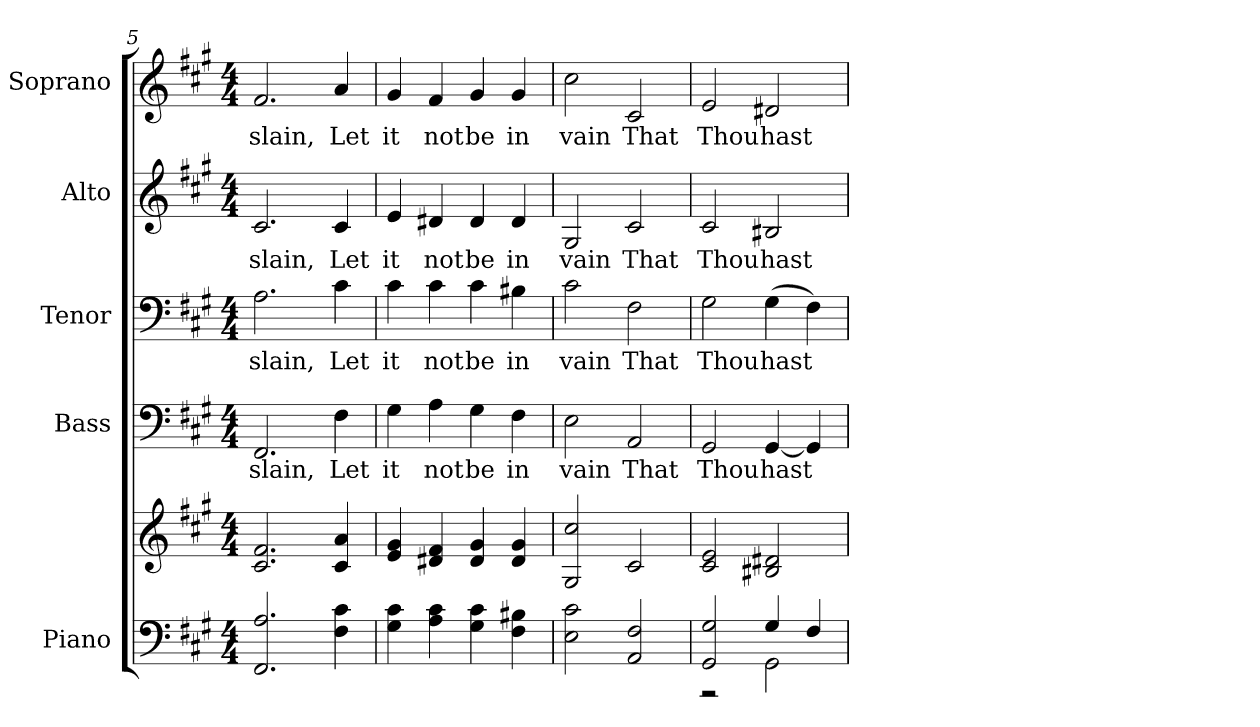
**kern	**kern	**kern	**text	**kern	**text	**kern	**text	**kern	**text
*part5	*part5	*part4	*part4	*part3	*part3	*part2	*part2	*part1	*part1
*staff6	*staff5	*staff4	*staff4	*staff3	*staff3	*staff2	*staff2	*staff1	*staff1
*I"Piano	*	*I"Bass	*	*I"Tenor	*	*I"Alto	*	*I"Soprano	*
*I'Pno.	*	*I'B.	*	*I'T.	*	*I'A.	*	*I'S.	*
*clefF4	*clefG2	*clefF4	*	*clefF4	*	*clefG2	*	*clefG2	*
*k[f#c#g#]	*k[f#c#g#]	*k[f#c#g#]	*	*k[f#c#g#]	*	*k[f#c#g#]	*	*k[f#c#g#]	*
*A:	*A:	*A:	*	*A:	*	*A:	*	*A:	*
*M4/4	*M4/4	*M4/4	*	*M4/4	*	*M4/4	*	*M4/4	*
=5	=5	=5	=5	=5	=5	=5	=5	=5	=5
!	!	!	!LO:LY:b:color=#000000	!	!	!	!	!	!
!	!	!	!	!	!LO:LY:b:color=#000000	!	!	!	!
!	!	!	!	!	!	!	!LO:LY:b:color=#000000	!	!
!	!	!	!	!	!	!	!	!	!LO:LY:b:color=#000000
2.FF#i/ 2.Ai	2.c#i/ 2.f#i	2.FF#i/	slain,	2.Ai\	slain,	2.c#i/	slain,	2.f#i/	slain,
!	!	!	!LO:LY:b:color=#000000	!	!	!	!	!	!
!	!	!	!	!	!LO:LY:b:color=#000000	!	!	!	!
!	!	!	!	!	!	!	!LO:LY:b:color=#000000	!	!
!	!	!	!	!	!	!	!	!	!LO:LY:b:color=#000000
4F#i\ 4c#i	4c#i/ 4ai	4F#i\	Let	4c#i\	Let	4c#i/	Let	4ai/	Let
!!LO:PB:g=z
=6	=6	=6	=6	=6	=6	=6	=6	=6	=6
!	!	!	!LO:LY:b:color=#000000	!	!	!	!	!	!
!	!	!	!	!	!LO:LY:b:color=#000000	!	!	!	!
!	!	!	!	!	!	!	!LO:LY:b:color=#000000	!	!
!	!	!	!	!	!	!	!	!	!LO:LY:b:color=#000000
4G#i\ 4c#i	4ei/ 4g#i	4G#i\	it	4c#i\	it	4ei/	it	4g#i/	it
!	!	!	!LO:LY:b:color=#000000	!	!	!	!	!	!
!	!	!	!	!	!LO:LY:b:color=#000000	!	!	!	!
!	!	!	!	!	!	!	!LO:LY:b:color=#000000	!	!
!	!	!	!	!	!	!	!	!	!LO:LY:b:color=#000000
4Ai\ 4c#i	4d#Xi/ 4f#i	4Ai\	not	4c#i\	not	4d#Xi/	not	4f#i/	not
!	!	!	!LO:LY:b:color=#000000	!	!	!	!	!	!
!	!	!	!	!	!LO:LY:b:color=#000000	!	!	!	!
!	!	!	!	!	!	!	!LO:LY:b:color=#000000	!	!
!	!	!	!	!	!	!	!	!	!LO:LY:b:color=#000000
4G#i\ 4c#i	4d#i/ 4g#i	4G#i\	be	4c#i\	be	4d#i/	be	4g#i/	be
!	!	!	!LO:LY:b:color=#000000	!	!	!	!	!	!
!	!	!	!	!	!LO:LY:b:color=#000000	!	!	!	!
!	!	!	!	!	!	!	!LO:LY:b:color=#000000	!	!
!	!	!	!	!	!	!	!	!	!LO:LY:b:color=#000000
4F#i\ 4B#Xi	4d#i/ 4g#i	4F#i\	in	4B#Xi\	in	4d#i/	in	4g#i/	in
=7	=7	=7	=7	=7	=7	=7	=7	=7	=7
!	!	!	!LO:LY:b:color=#000000	!	!	!	!	!	!
!	!	!	!	!	!LO:LY:b:color=#000000	!	!	!	!
!	!	!	!	!	!	!	!LO:LY:b:color=#000000	!	!
!	!	!	!	!	!	!	!	!	!LO:LY:b:color=#000000
2Ei\ 2c#i	2G#i/ 2cc#i	2Ei\	vain	2c#i\	vain	2G#i/	vain	2cc#i\	vain
!	!	!	!LO:LY:b:color=#000000	!	!	!	!	!	!
!	!	!	!	!	!LO:LY:b:color=#000000	!	!	!	!
!	!	!	!	!	!	!	!LO:LY:b:color=#000000	!	!
!	!	!	!	!	!	!	!	!	!LO:LY:b:color=#000000
2AAi/ 2F#i	2c#i/	2AAi/	That	2F#i\	That	2c#i/	That	2c#i/	That
!!LO:PB:g=z
=8	=8	=8	=8	=8	=8	=8	=8	=8	=8
*^	*	*	*	*	*	*	*	*	*
!	!	!	!	!LO:LY:b:color=#000000	!	!	!	!	!	!
!	!	!	!	!	!	!LO:LY:b:color=#000000	!	!	!	!
!	!	!	!	!	!	!	!	!LO:LY:b:color=#000000	!	!
!	!	!	!	!	!	!	!	!	!	!LO:LY:b:color=#000000
2GG#i/ 2G#i	2r	2c#i/ 2ei	2GG#i/	Thou	2G#i\	Thou	2c#i/	Thou	2ei/	Thou
!	!	!	!	!LO:LY:b:color=#000000	!	!	!	!	!	!
!	!	!	!	!	!	!LO:LY:b:color=#000000	!	!	!	!
!	!	!	!	!	!	!	!	!LO:LY:b:color=#000000	!	!
!	!	!	!	!	!	!	!	!	!	!LO:LY:b:color=#000000
4G#i/	2GG#i\	2B#Xi/ 2d#Xi	[<4GG#i/	hast	(4G#i\	hast	2B#Xi/	hast	2d#Xi/	hast
4F#i/	.	.	4GG#i/]	.	4F#i\)	.	.	.	.	.
*v	*v	*	*	*	*	*	*	*	*	*
=	=	=	=	=	=	=	=	=	=
*-	*-	*-	*-	*-	*-	*-	*-	*-	*-
